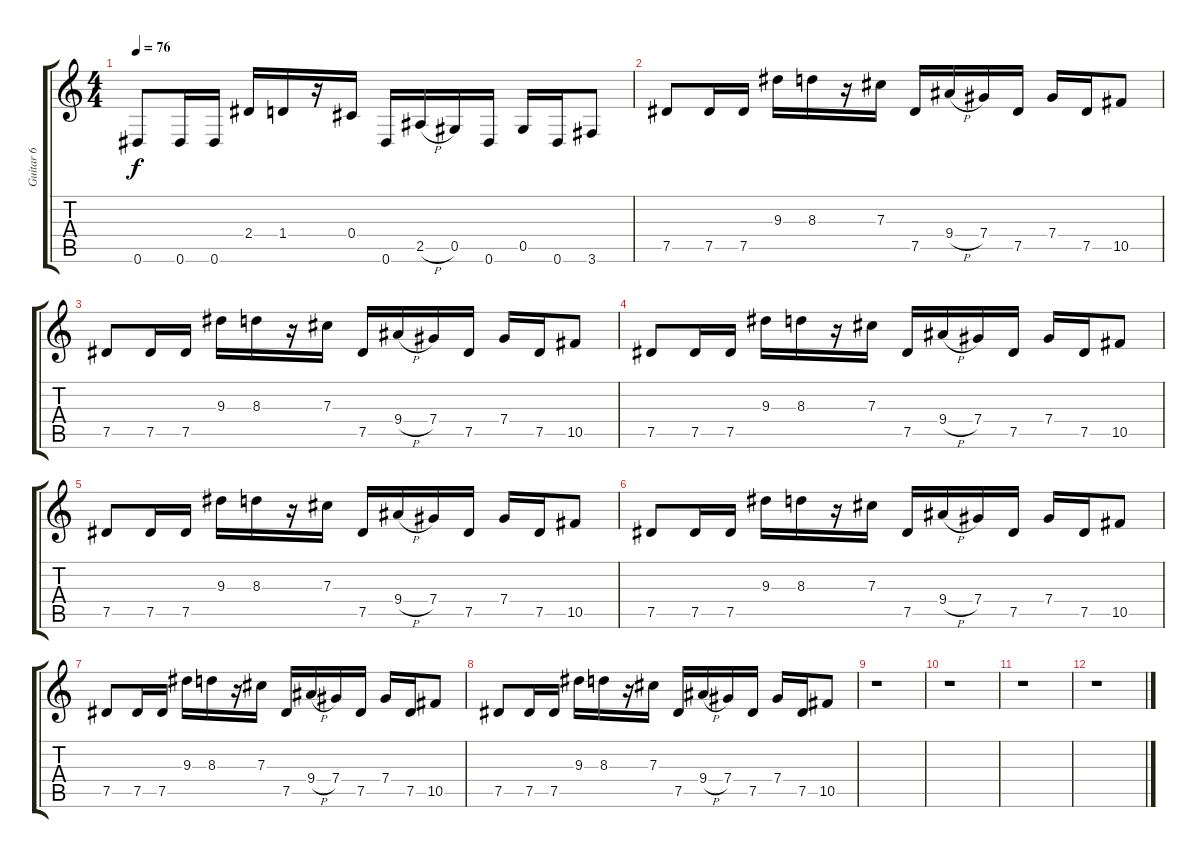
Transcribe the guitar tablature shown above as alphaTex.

\track ("Guitar 6" "Guitar 6") {instrument overdrivenguitar}
\staff {score tabs}
\tuning (Eb4 Bb3 Gb3 Db3 Ab2 Eb2) {hide}
\ts (4 4)
\tempo 76
\clef g2
\ks c
0.6.8{dy f} 0.6.16 0.6.16 2.4.16 1.4.16 r.16 0.4.16 0.6.16 2.5{h}.16 0.5.16 0.6.16 0.5.16 0.6.16 3.6.8 |
7.5.8 7.5.16 7.5.16 9.3.16 8.3.16 r.16 7.3.16 7.5.16 9.4{h}.16 7.4.16 7.5.16 7.4.16 7.5.16 10.5.8 |
7.5.8 7.5.16 7.5.16 9.3.16 8.3.16 r.16 7.3.16 7.5.16 9.4{h}.16 7.4.16 7.5.16 7.4.16 7.5.16 10.5.8 |
7.5.8 7.5.16 7.5.16 9.3.16 8.3.16 r.16 7.3.16 7.5.16 9.4{h}.16 7.4.16 7.5.16 7.4.16 7.5.16 10.5.8 |
7.5.8 7.5.16 7.5.16 9.3.16 8.3.16 r.16 7.3.16 7.5.16 9.4{h}.16 7.4.16 7.5.16 7.4.16 7.5.16 10.5.8 |
7.5.8 7.5.16 7.5.16 9.3.16 8.3.16 r.16 7.3.16 7.5.16 9.4{h}.16 7.4.16 7.5.16 7.4.16 7.5.16 10.5.8 |
7.5.8 7.5.16 7.5.16 9.3.16 8.3.16 r.16 7.3.16 7.5.16 9.4{h}.16 7.4.16 7.5.16 7.4.16 7.5.16 10.5.8 |
7.5.8 7.5.16 7.5.16 9.3.16 8.3.16 r.16 7.3.16 7.5.16 9.4{h}.16 7.4.16 7.5.16 7.4.16 7.5.16 10.5.8 |
r.1 |
r.1 |
r.1 |
r.1
